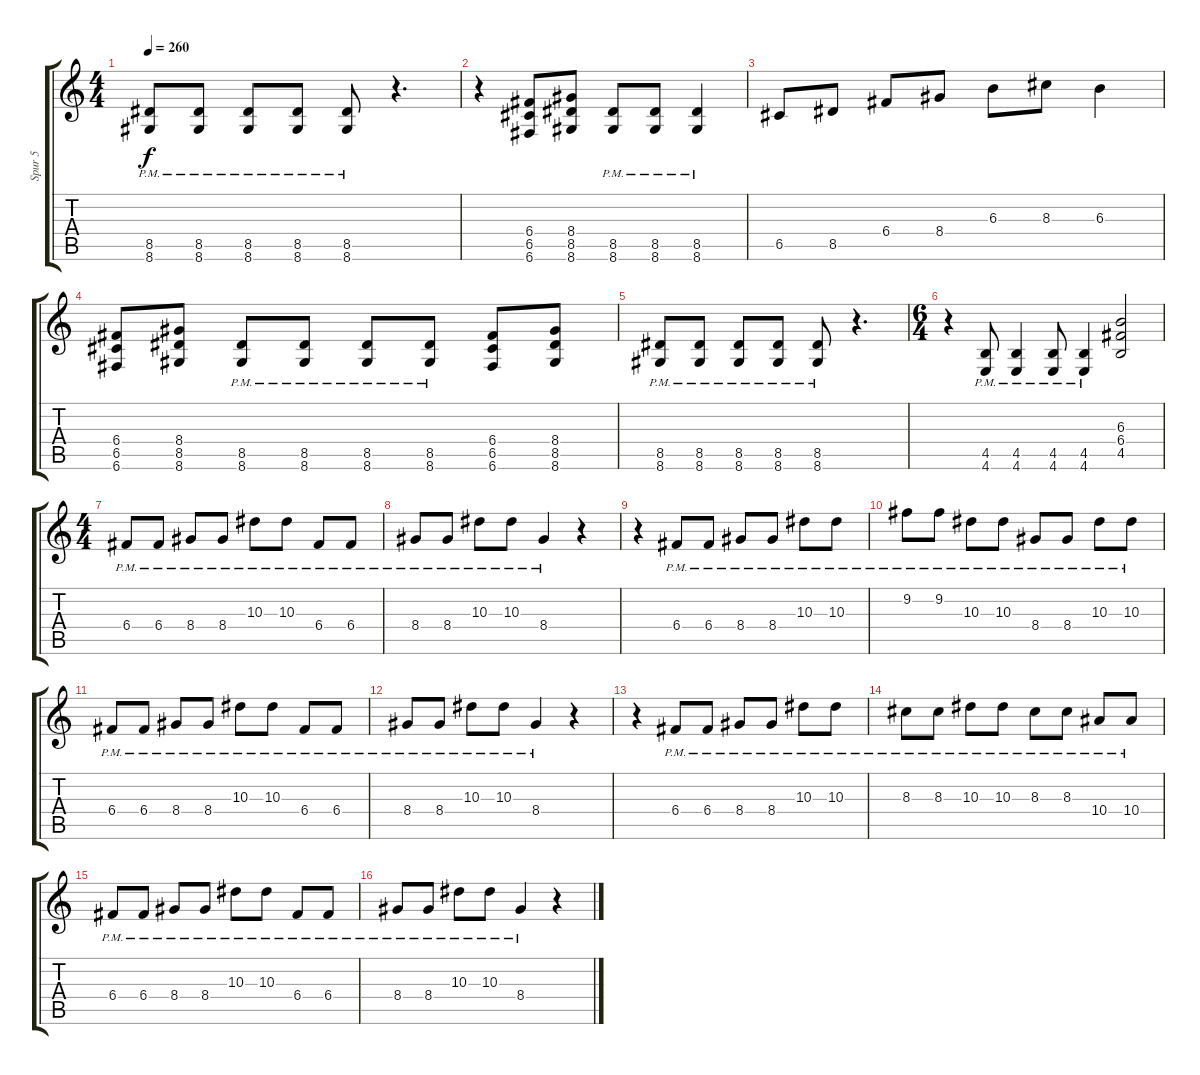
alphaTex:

\track ("Spur 5" "Spur 5") {instrument distortionguitar}
\staff {score tabs}
\tuning (D4 A3 F3 C3 G2 C2) {hide}
\ts (4 4)
\tempo 260
\clef g2
\ks c
(8.5{pm} 8.6{pm}).8{dy f} (8.5{pm} 8.6{pm}).8 (8.5{pm} 8.6{pm}).8 (8.5{pm} 8.6{pm}).8 (8.5{pm} 8.6{pm}).8 r.4{d} |
r.4 (6.4 6.5 6.6).8 (8.4 8.5 8.6).8 (8.5{pm} 8.6{pm}).8 (8.5{pm} 8.6{pm}).8 (8.5{pm} 8.6{pm}).4 |
6.5.8 8.5.8 6.4.8 8.4.8 6.3.8 8.3.8 6.3.4 |
(6.4 6.5 6.6).8 (8.4 8.5 8.6).8 (8.5{pm} 8.6{pm}).8 (8.5{pm} 8.6{pm}).8 (8.5{pm} 8.6{pm}).8 (8.5{pm} 8.6{pm}).8 (6.4 6.5 6.6).8 (8.4 8.5 8.6).8 |
(8.5{pm} 8.6{pm}).8 (8.5{pm} 8.6{pm}).8 (8.5{pm} 8.6{pm}).8 (8.5{pm} 8.6{pm}).8 (8.5{pm} 8.6{pm}).8 r.4{d} |
\ts (6 4)
r.4 (4.5{pm} 4.6{pm}).8 (4.5{pm} 4.6{pm}).4 (4.5{pm} 4.6{pm}).8 (4.5{pm} 4.6{pm}).4 (6.3 6.4 4.5).2 |
\ts (4 4)
6.4{pm}.8{volume 14} 6.4{pm}.8 8.4{pm}.8 8.4{pm}.8 10.3{pm}.8 10.3{pm}.8 6.4{pm}.8 6.4{pm}.8 |
8.4{pm}.8 8.4{pm}.8 10.3{pm}.8 10.3{pm}.8 8.4{pm}.4 r.4 |
r.4 6.4{pm}.8 6.4{pm}.8 8.4{pm}.8 8.4{pm}.8 10.3{pm}.8 10.3{pm}.8 |
9.2{pm}.8 9.2{pm}.8 10.3{pm}.8 10.3{pm}.8 8.4{pm}.8 8.4{pm}.8 10.3{pm}.8 10.3{pm}.8 |
6.4{pm}.8 6.4{pm}.8 8.4{pm}.8 8.4{pm}.8 10.3{pm}.8 10.3{pm}.8 6.4{pm}.8 6.4{pm}.8 |
8.4{pm}.8 8.4{pm}.8 10.3{pm}.8 10.3{pm}.8 8.4{pm}.4 r.4 |
r.4 6.4{pm}.8 6.4{pm}.8 8.4{pm}.8 8.4{pm}.8 10.3{pm}.8 10.3{pm}.8 |
8.3{pm}.8 8.3{pm}.8 10.3{pm}.8 10.3{pm}.8 8.3{pm}.8 8.3{pm}.8 10.4{pm}.8 10.4{pm}.8 |
6.4{pm}.8 6.4{pm}.8 8.4{pm}.8 8.4{pm}.8 10.3{pm}.8 10.3{pm}.8 6.4{pm}.8 6.4{pm}.8 |
8.4{pm}.8 8.4{pm}.8 10.3{pm}.8 10.3{pm}.8 8.4{pm}.4 r.4
